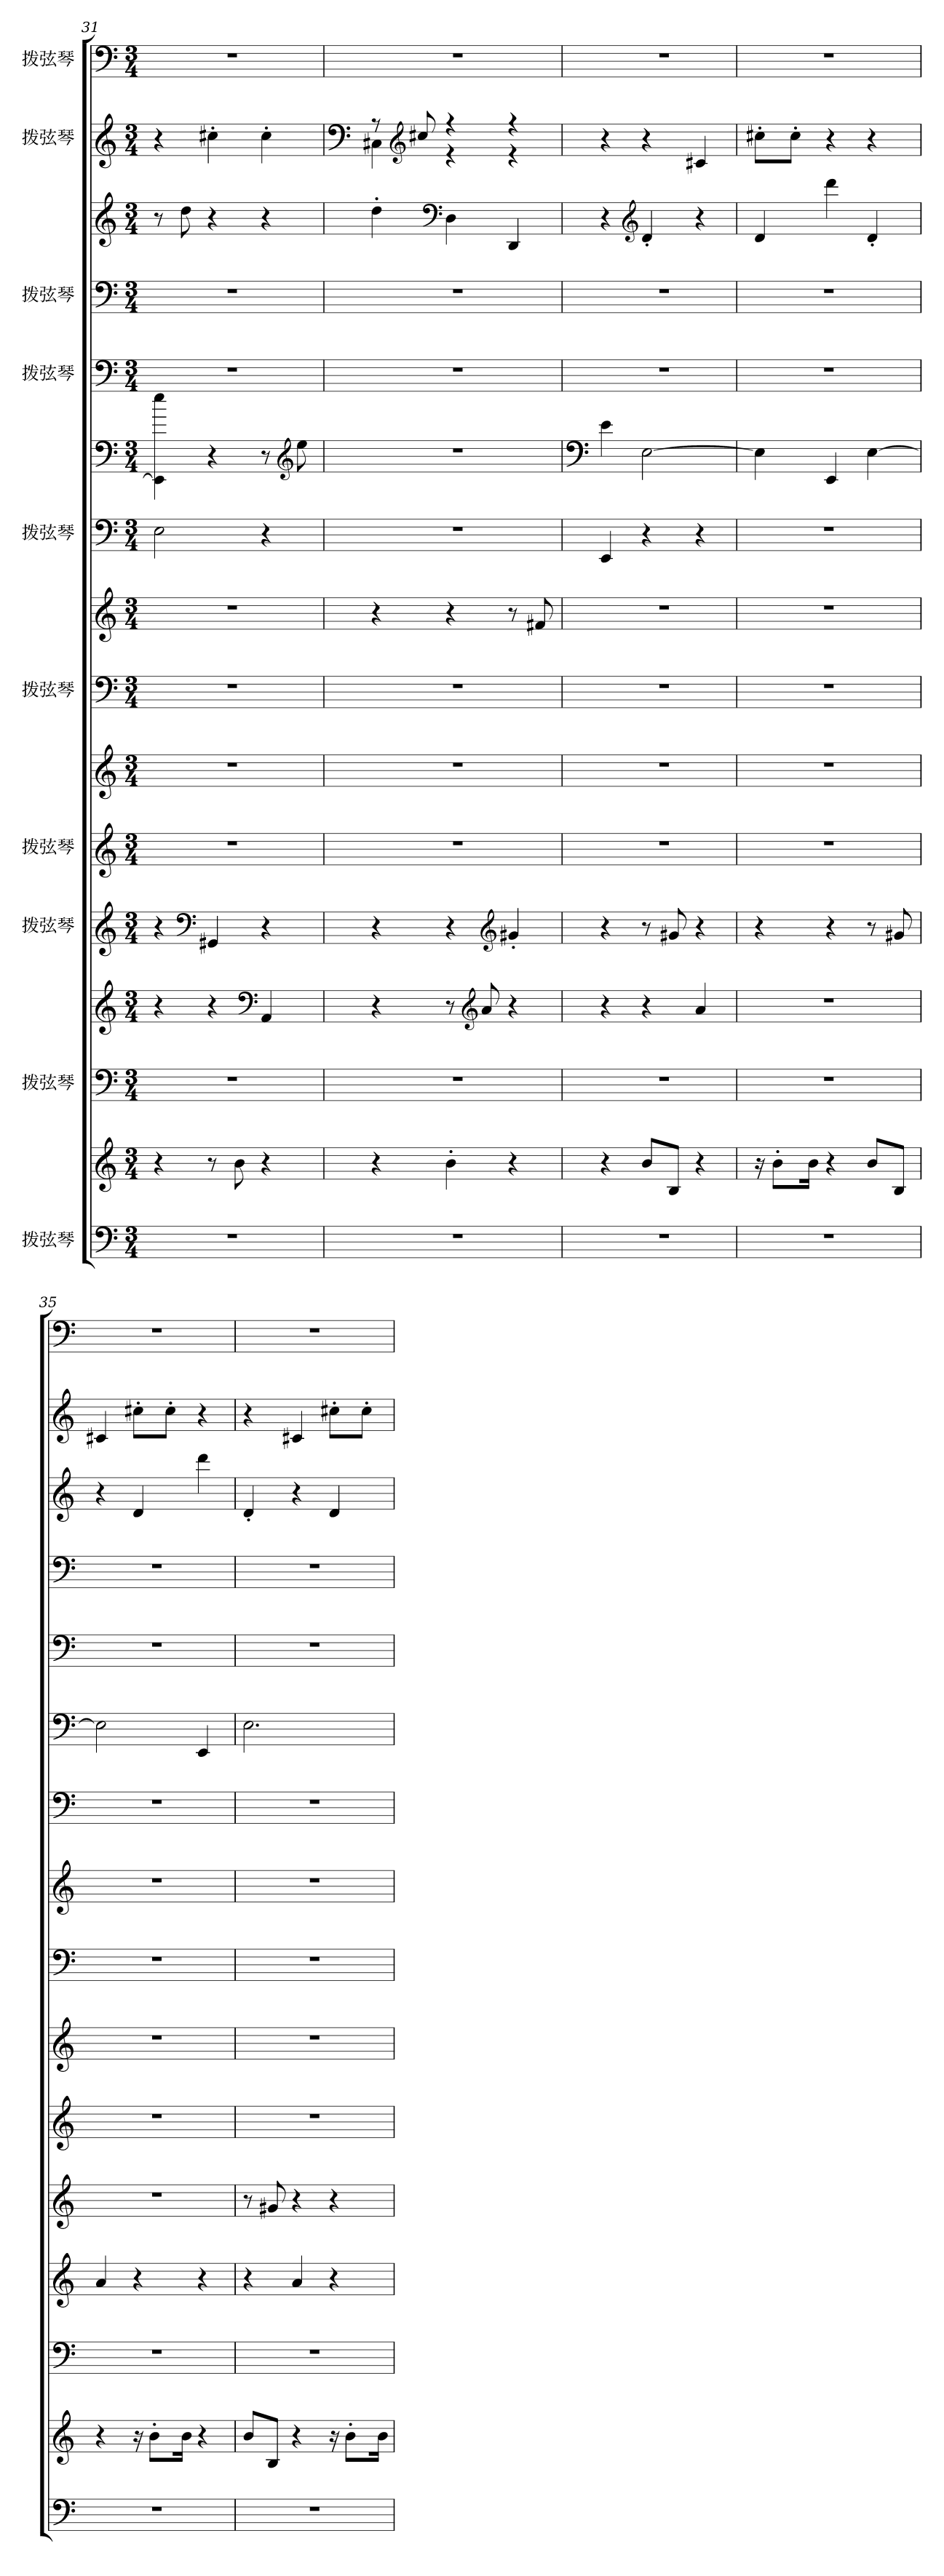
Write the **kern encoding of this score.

**kern	**kern	**kern	**kern	**kern	**kern	**kern	**kern	**kern	**kern	**kern	**kern	**kern	**kern	**kern	**kern
*part10	*part10	*part9	*part9	*part8	*part7	*part7	*part6	*part6	*part5	*part5	*part4	*part3	*part3	*part2	*part1
*staff16	*staff15	*staff14	*staff13	*staff12	*staff11	*staff10	*staff9	*staff8	*staff7	*staff6	*staff5	*staff4	*staff3	*staff2	*staff1
*I"拨弦琴	*	*I"拨弦琴	*	*I"拨弦琴	*I"拨弦琴	*	*I"拨弦琴	*	*I"拨弦琴	*	*I"拨弦琴	*I"拨弦琴	*	*I"拨弦琴	*I"拨弦琴
*clefF4	*clefG2	*clefF4	*clefG2	*clefG2	*clefG2	*clefG2	*clefF4	*clefG2	*clefF4	*clefF4	*clefF4	*clefF4	*clefG2	*clefG2	*clefF4
*k[]	*k[]	*k[]	*k[]	*k[]	*k[]	*k[]	*k[]	*k[]	*k[]	*k[]	*k[]	*k[]	*k[]	*k[]	*k[]
*M3/4	*M3/4	*M3/4	*M3/4	*M3/4	*M3/4	*M3/4	*M3/4	*M3/4	*M3/4	*M3/4	*M3/4	*M3/4	*M3/4	*M3/4	*M3/4
=31	=31	=31	=31	=31	=31	=31	=31	=31	=31	=31	=31	=31	=31	=31	=31
2.r	4r	2.r	4r	4r	2.r	2.r	2.r	2.r	2E\	4EE\] 4ee\	2.r	2.r	8r	4r	2.r
.	.	.	.	.	.	.	.	.	.	.	.	.	8dd\	.	.
*	*	*	*	*clefF4	*	*	*	*	*	*	*	*	*	*	*
.	8r	.	4r	4GG#X/	.	.	.	.	.	4r	.	.	4r	4cc#X'\	.
.	8b\	.	.	.	.	.	.	.	.	.	.	.	.	.	.
*	*	*	*clefF4	*	*	*	*	*	*	*	*	*	*	*	*
.	4r	.	4AA/	4r	.	.	.	.	4r	8r	.	.	4r	4cc#'\	.
*	*	*	*	*	*	*	*	*	*	*clefG2	*	*	*	*	*
.	.	.	.	.	.	.	.	.	.	8ee\	.	.	.	.	.
=32	=32	=32	=32	=32	=32	=32	=32	=32	=32	=32	=32	=32	=32	=32	=32
*	*	*	*	*	*	*	*	*	*	*	*	*	*	*clefF4	*
*	*	*	*	*	*	*	*	*	*	*	*	*	*	*^	*
2.r	4r	2.r	4r	4r	2.r	2.r	2.r	4r	2.r	2.r	2.r	2.r	4dd'\	8r	4C#X\	2.r
*	*	*	*	*	*	*	*	*	*	*	*	*	*	*clefG2	*	*
.	.	.	.	.	.	.	.	.	.	.	.	.	.	8cc#X/	.	.
*	*	*	*	*	*	*	*	*	*	*	*	*	*clefF4	*	*	*
.	4b'\	.	8r	4r	.	.	.	4r	.	.	.	.	4D\	4r	4r	.
*	*	*	*clefG2	*	*	*	*	*	*	*	*	*	*	*	*	*
.	.	.	8a/	.	.	.	.	.	.	.	.	.	.	.	.	.
*	*	*	*	*clefG2	*	*	*	*	*	*	*	*	*	*	*	*
.	4r	.	4r	4g#X'/	.	.	.	8r	.	.	.	.	4DD/	4r	4r	.
.	.	.	.	.	.	.	.	8f#X/	.	.	.	.	.	.	.	.
*	*	*	*	*	*	*	*	*	*	*	*	*	*	*v	*v	*
!!LO:PB:g=z
=33	=33	=33	=33	=33	=33	=33	=33	=33	=33	=33	=33	=33	=33	=33	=33
*	*	*	*	*	*	*	*	*	*	*clefF4	*	*	*	*	*
2.r	4r	2.r	4r	4r	2.r	2.r	2.r	2.r	4EE/	4e\	2.r	2.r	4r	4r	2.r
*	*	*	*	*	*	*	*	*	*	*	*	*	*clefG2	*	*
.	8b/L	.	4r	8r	.	.	.	.	4r	[2E\	.	.	4d'/	4r	.
.	8B/J	.	.	8g#X/	.	.	.	.	.	.	.	.	.	.	.
.	4r	.	4a/	4r	.	.	.	.	4r	.	.	.	4r	4c#X/	.
=34	=34	=34	=34	=34	=34	=34	=34	=34	=34	=34	=34	=34	=34	=34	=34
2.r	16r	2.r	2.r	4r	2.r	2.r	2.r	2.r	2.r	4E\]	2.r	2.r	4d/	8cc#X'\L	2.r
.	8b'\L	.	.	.	.	.	.	.	.	.	.	.	.	.	.
.	.	.	.	.	.	.	.	.	.	.	.	.	.	8cc#'\J	.
.	16b\Jk	.	.	.	.	.	.	.	.	.	.	.	.	.	.
.	4r	.	.	4r	.	.	.	.	.	4EE/	.	.	4ddd\	4r	.
.	8b/L	.	.	8r	.	.	.	.	.	[4E\	.	.	4d'/	4r	.
.	8B/J	.	.	8g#X/	.	.	.	.	.	.	.	.	.	.	.
=35	=35	=35	=35	=35	=35	=35	=35	=35	=35	=35	=35	=35	=35	=35	=35
2.r	4r	2.r	4a/	2.r	2.r	2.r	2.r	2.r	2.r	2E\]	2.r	2.r	4r	4c#X/	2.r
.	16r	.	4r	.	.	.	.	.	.	.	.	.	4d/	8cc#X'\L	.
.	8b'\L	.	.	.	.	.	.	.	.	.	.	.	.	.	.
.	.	.	.	.	.	.	.	.	.	.	.	.	.	8cc#'\J	.
.	16b\Jk	.	.	.	.	.	.	.	.	.	.	.	.	.	.
.	4r	.	4r	.	.	.	.	.	.	4EE/	.	.	4ddd\	4r	.
=36	=36	=36	=36	=36	=36	=36	=36	=36	=36	=36	=36	=36	=36	=36	=36
2.r	8b/L	2.r	4r	8r	2.r	2.r	2.r	2.r	2.r	2.E\	2.r	2.r	4d'/	4r	2.r
.	8B/J	.	.	8g#X/	.	.	.	.	.	.	.	.	.	.	.
.	4r	.	4a/	4r	.	.	.	.	.	.	.	.	4r	4c#X/	.
.	16r	.	4r	4r	.	.	.	.	.	.	.	.	4d/	8cc#X'\L	.
.	8b'\L	.	.	.	.	.	.	.	.	.	.	.	.	.	.
.	.	.	.	.	.	.	.	.	.	.	.	.	.	8cc#'\J	.
.	16b\Jk	.	.	.	.	.	.	.	.	.	.	.	.	.	.
=	=	=	=	=	=	=	=	=	=	=	=	=	=	=	=
*-	*-	*-	*-	*-	*-	*-	*-	*-	*-	*-	*-	*-	*-	*-	*-
